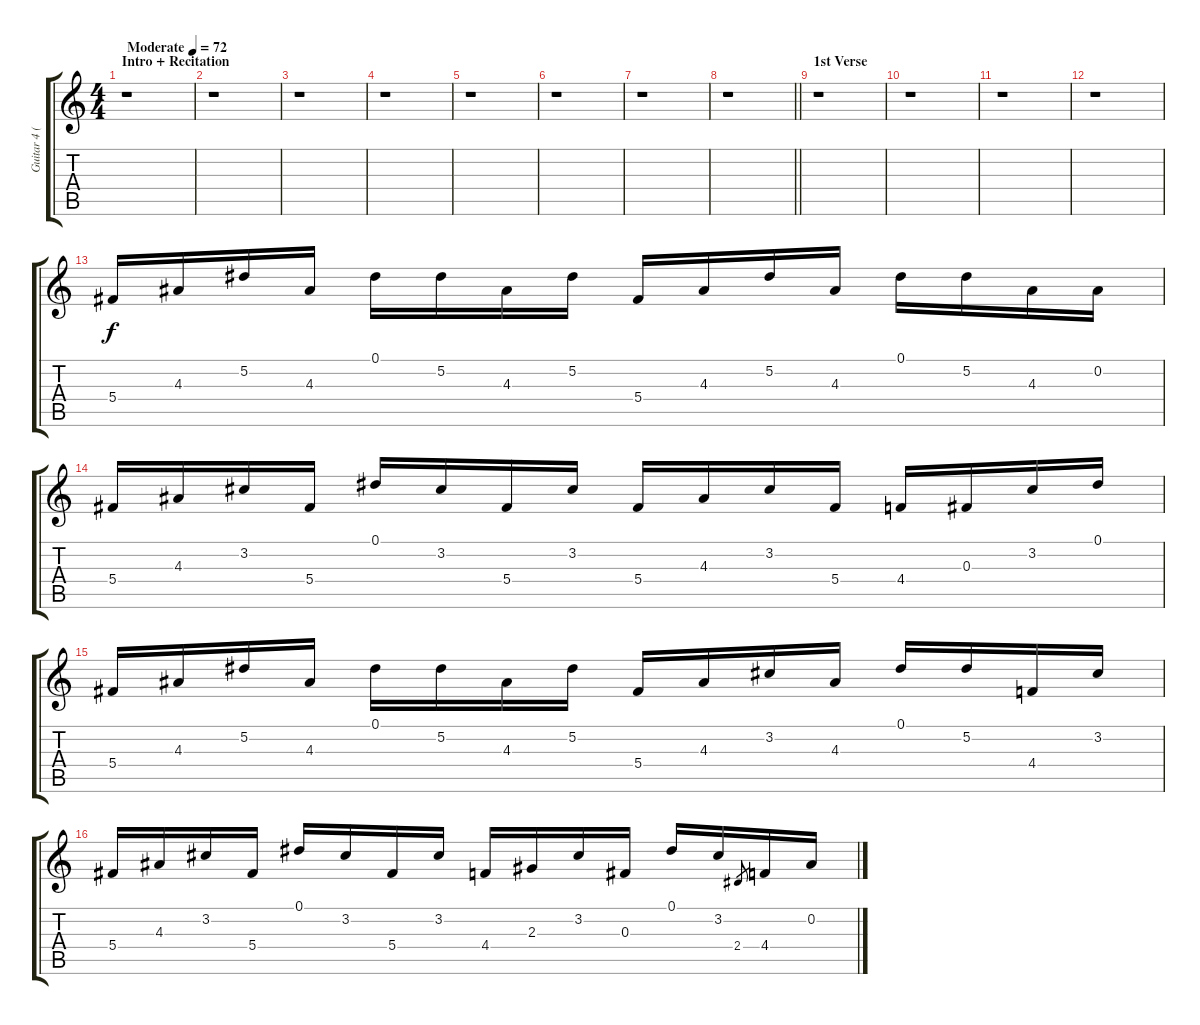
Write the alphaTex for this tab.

\track ("Guitar 4 (Slash)" "Guitar 4 (") {instrument acousticguitarsteel}
\staff {score tabs}
\tuning (Eb4 Bb3 Gb3 Db3 Ab2 Eb2) {hide}
\ts (4 4)
\section ("" "Intro + Recitation")
\tempo (72 "Moderate")
\clef g2
\ks c
r.1{dy f instrument acousticguitarsteel} |
r.1 |
r.1 |
r.1 |
r.1 |
r.1 |
r.1 |
\barLineRight lightlight
r.1 |
\section ("" "1st Verse")
r.1 |
r.1 |
r.1 |
r.1 |
5.4.16 4.3.16 5.2.16 4.3.16 0.1.16 5.2.16 4.3.16 5.2.16 5.4.16 4.3.16 5.2.16 4.3.16 0.1.16 5.2.16 4.3.16 0.2.16 |
5.4.16 4.3.16 3.2.16 5.4.16 0.1.16 3.2.16 5.4.16 3.2.16 5.4.16 4.3.16 3.2.16 5.4.16 4.4.16 0.3.16 3.2.16 0.1.16 |
5.4.16 4.3.16 5.2.16 4.3.16 0.1.16 5.2.16 4.3.16 5.2.16 5.4.16 4.3.16 3.2.16 4.3.16 0.1.16 5.2.16 4.4.16 3.2.16 |
5.4.16 4.3.16 3.2.16 5.4.16 0.1.16 3.2.16 5.4.16 3.2.16 4.4.16 2.3.16 3.2.16 0.3.16 0.1.16 3.2.16 2.4.8{gr} 4.4.16 0.2.16
